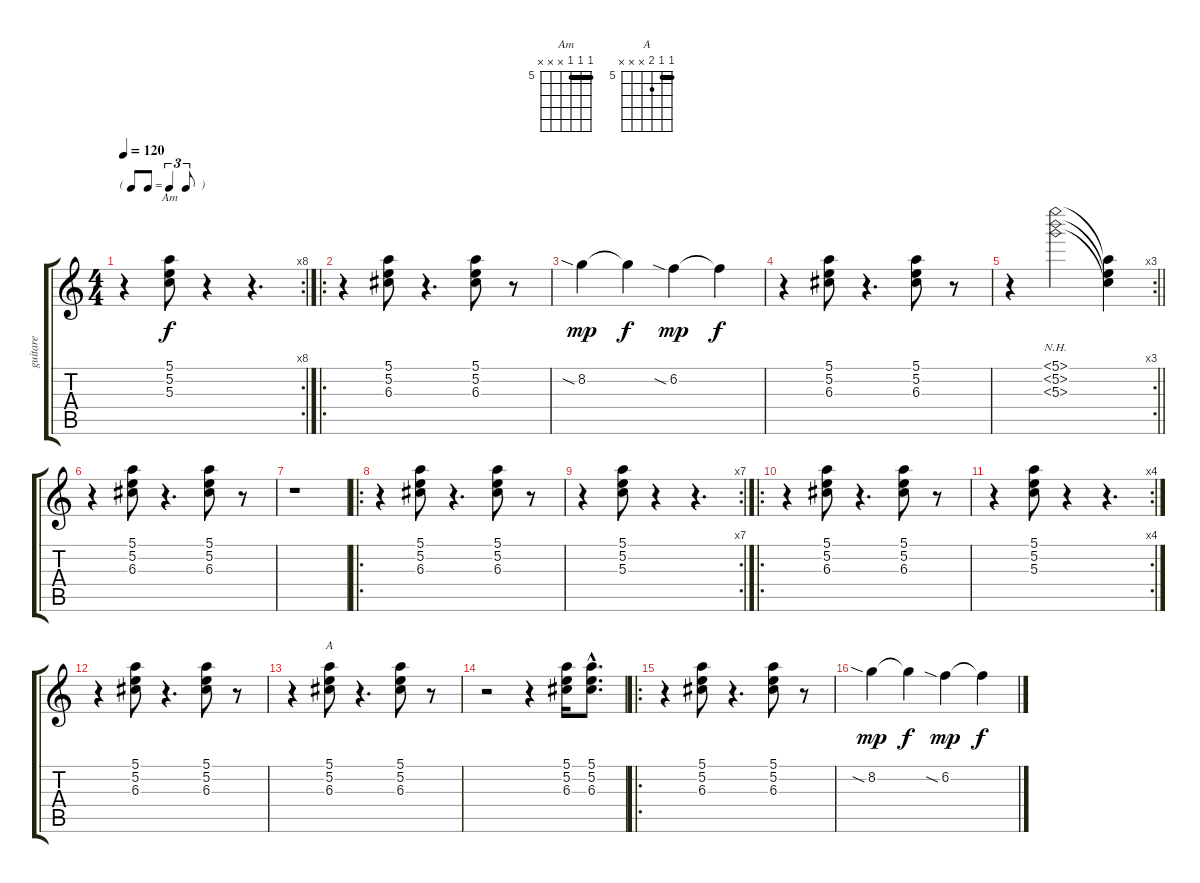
\track ("guitare" "guitare") {instrument electricguitarclean}
\staff {score tabs}
\tuning (E4 B3 G3 D3 A2 E2) {hide}
\chord ("Am" 5 5 5 x x x) {firstfret 5 barre 5}
\chord ("A" 5 5 6 x x x) {firstfret 5 barre 5}
\rc 8
\ts (4 4)
\tf triplet8th
\tempo 120
\clef g2
\ks c
r.4{dy f} (5.1 5.2 5.3).8{ch "Am"} r.4 r.4{d} |
\ro
r.4 (5.1 5.2 6.3).8 r.4{d} (5.1 5.2 6.3).8 r.8 |
8.2{sia}.4{dy mp} 8.2{t}.4{dy f} 6.2{sia}.4{dy mp} 6.2{t}.4{dy f} |
r.4 (5.1 5.2 6.3).8 r.4{d} (5.1 5.2 6.3).8 r.8 |
\rc 3
\barLineRight lightlight
r.4 (5.1{nh} 5.2{nh} 5.3{nh}).2 (5.1{t} 5.2{t} 5.3{t}).4 |
r.4 (5.1 5.2 6.3).8 r.4{d} (5.1 5.2 6.3).8 r.8 |
r.1 |
\ro
r.4 (5.1 5.2 6.3).8 r.4{d} (5.1 5.2 6.3).8 r.8 |
\rc 7
r.4 (5.1 5.2 5.3).8 r.4 r.4{d} |
\ro
r.4 (5.1 5.2 6.3).8 r.4{d} (5.1 5.2 6.3).8 r.8 |
\rc 4
r.4 (5.1 5.2 5.3).8 r.4 r.4{d} |
r.4 (5.1 5.2 6.3).8 r.4{d} (5.1 5.2 6.3).8 r.8 |
r.4 (5.1 5.2 6.3).8{ch "A"} r.4{d} (5.1 5.2 6.3).8 r.8 |
r.2 r.4 (5.1 5.2 6.3).16 (5.1{hac} 5.2{hac} 6.3{hac}).8{d} |
\ro
r.4 (5.1 5.2 6.3).8 r.4{d} (5.1 5.2 6.3).8 r.8 |
8.2{sia}.4{dy mp} 8.2{t}.4{dy f} 6.2{sia}.4{dy mp} 6.2{t}.4{dy f}
